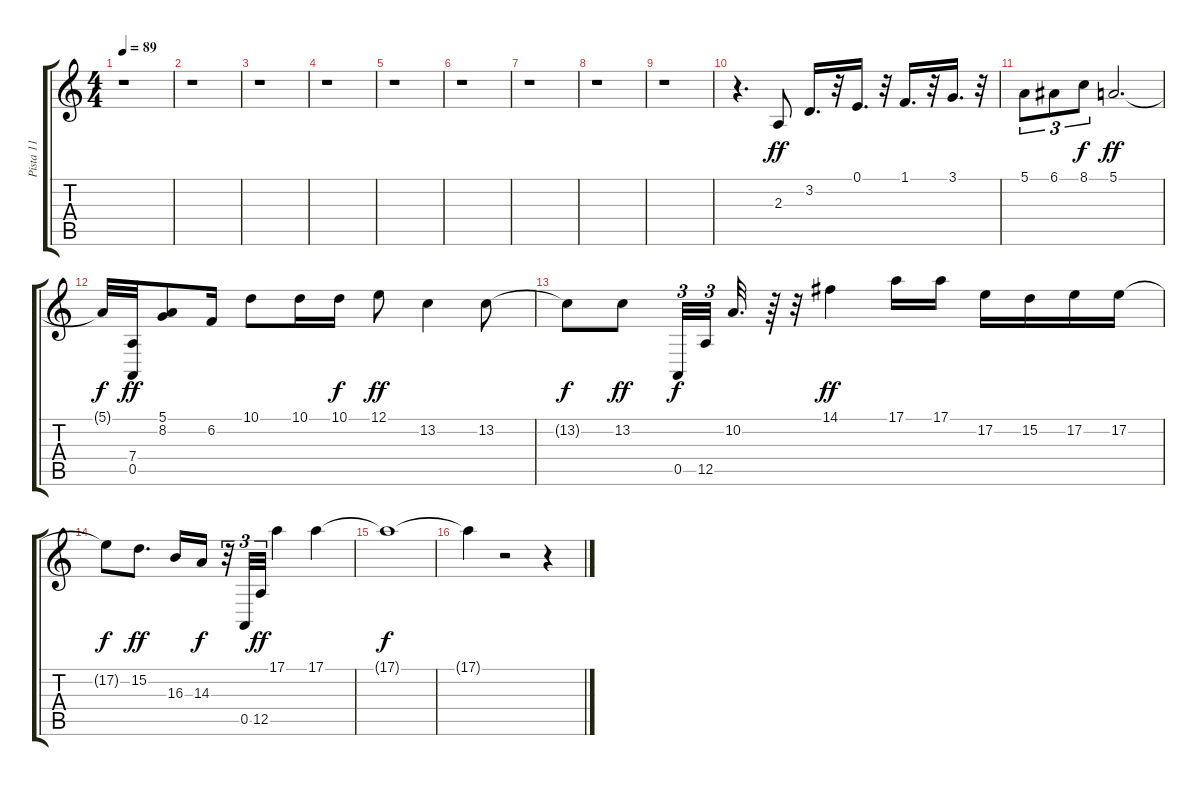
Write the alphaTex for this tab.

\track ("Pista 11" "Pista 11") {instrument oboe}
\staff {score tabs}
\tuning (E4 B3 G3 D3 A2 E2) {hide}
\ts (4 4)
\tempo 89
\clef g2
\ks c
r.1{dy f} |
r.1 |
r.1 |
r.1 |
r.1 |
r.1 |
r.1 |
r.1 |
r.1 |
r.4{d} 2.3.8{dy ff volume 14 balance 8 instrument distortionguitar} 3.2.16{d} r.32 0.1.16{d} r.32 1.1.16{d} r.32 3.1.16{d} r.32 |
5.1.8{tu (3 2)} 6.1.8{tu (3 2)} 8.1.8{tu (3 2) dy f} 5.1.2{d dy ff} |
5.1{t}.32{dy f} (7.4 0.5).32{dy ff} (5.1 8.2).8 6.2.16 10.1.8 10.1.16 10.1.16{dy f} 12.1.8{dy ff} 13.2.4 13.2.8 |
13.2{t}.8{dy f} 13.2.8{dy ff} 0.5.32{tu (3 2) dy f} 12.5.32{tu (3 2)} 10.2.32{d} r.64 r.32 14.1.4{dy ff} 17.1.16 17.1.16 17.2.16 15.2.16 17.2.16 17.2.16 |
17.2{t}.8{dy f} 15.2.8{d dy ff} 16.3.16 14.3.16{dy f} r.32{tu (3 2)} 0.5.32{tu (3 2)} 12.5.32{tu (3 2) dy ff} 17.1.4 17.1.4 |
17.1{t}.1{dy f} |
17.1{t}.4 r.2 r.4
